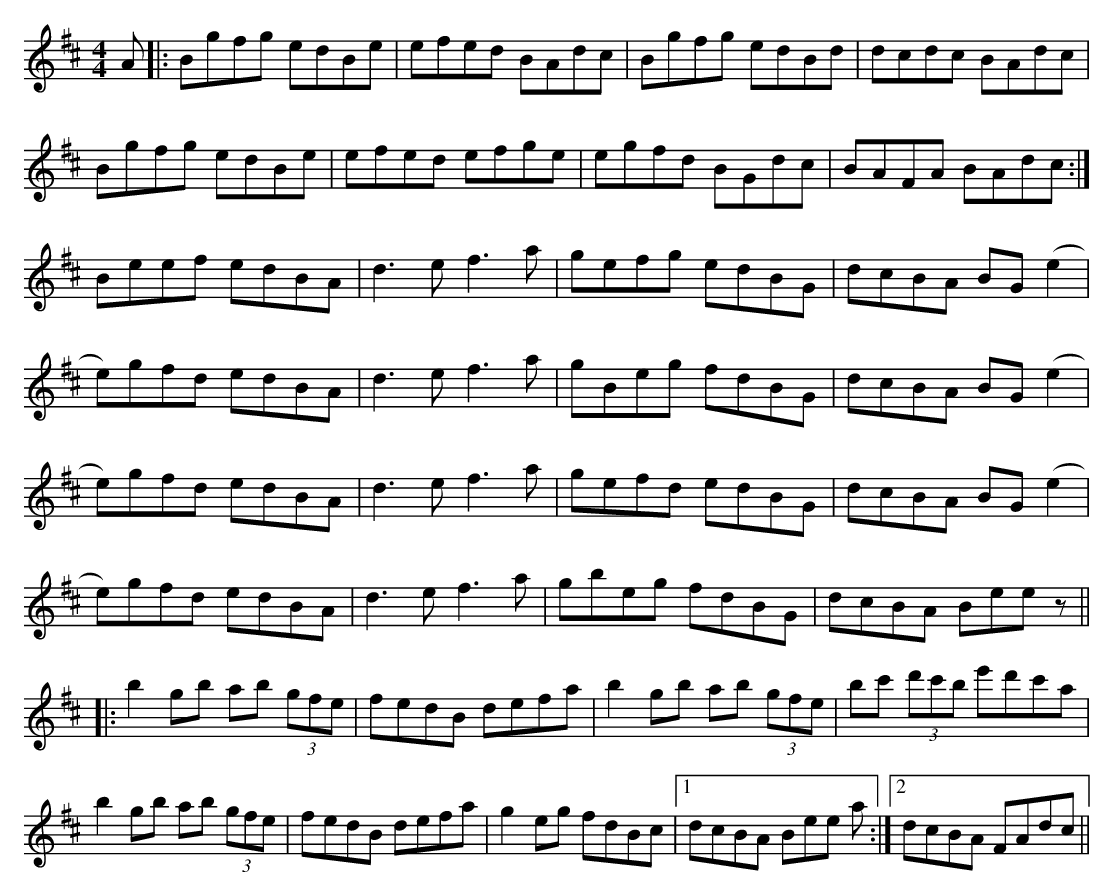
X:1
M:4/4
K:Bmin
A|:Bgfg edBe|efed BAdc|Bgfg edBd|dcdc BAdc|
Bgfg edBe|efed efge|egfd BGdc|BAFA BAdc:|
Beef edBA|d3ef3a|gefg edBG|dcBA BG(e2|
e)gfd edBA|d3e f3a|gBeg fdBG|dcBA BG(e2|
e)gfd edBA|d3e f3a|gefd edBG|dcBA BG(e2|
e)gfd edBA|d3e f3a|gbeg fdBG|dcBA Beez||
|:b2gb ab (3gfe|fedB defa|b2gb ab (3gfe|bc' (3d'c'b e'd'c'a|
b2gb ab (3gfe|fedB defa|g2eg fdBc|1 dcBA Bee a:|2 dcBA FAdc||
